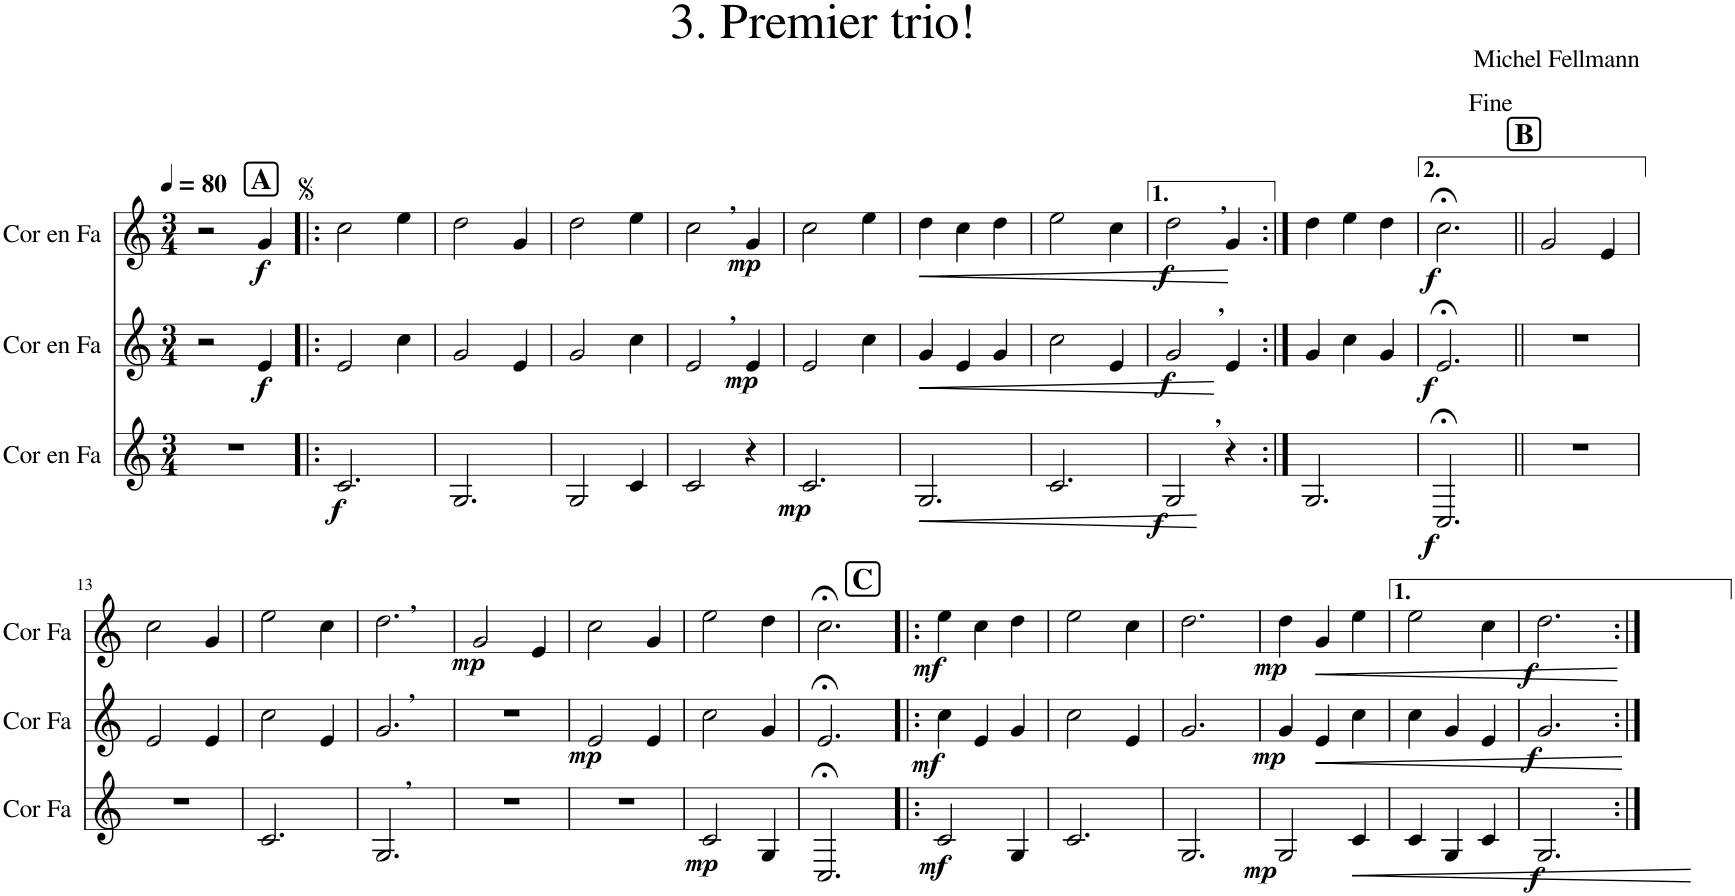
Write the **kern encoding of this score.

**kern	**dynam	**kern	**dynam	**kern	**dynam
*part3	*part3	*part2	*part2	*part1	*part1
*staff3	*staff3	*staff2	*staff2	*staff1	*staff1
*I"Cor en Fa	*	*I"Cor en Fa	*	*I"Cor en Fa	*
*I'Cor Fa	*	*I'Cor Fa	*	*I'Cor Fa	*
*clefG2	*	*clefG2	*	*clefG2	*
*Trd4c7	*	*Trd4c7	*	*Trd4c7	*
*k[]	*	*k[]	*	*k[]	*
*M3/4	*	*M3/4	*	*M3/4	*
*MM80	*	*MM80	*	*MM80	*
=1	=1	=1	=1	=1	=1
2.r	.	2r	.	2r	.
!	!	!	!LO:DY:b	!	!LO:DY:b
.	.	4e/	f	4g/	f
!!LO:REH:place=s1:a:B:cj:fs=14:t=A
=2!|:	=2!|:	=2!|:	=2!|:	=2!|:	=2!|:
!	!LO:DY:b	!	!	!	!
2.c/	f	2e/	.	2cc\	.
.	.	4cc\	.	4ee\	.
=3	=3	=3	=3	=3	=3
2.G/	.	2g/	.	2dd\	.
.	.	4e/	.	4g/	.
=4	=4	=4	=4	=4	=4
2G/	.	2g/	.	2dd\	.
4c/	.	4cc\	.	4ee\	.
=5	=5	=5	=5	=5	=5
2c/	.	2e/	.	2cc\	.
!	!	!	!	!LO:TX:a:B:t=,	!
!	!	!LO:TX:a:B:t=,	!	!	!
!	!	!	!LO:DY:b	!	!LO:DY:b
4r	.	4e/	mp	4g/	mp
=6	=6	=6	=6	=6	=6
!	!LO:DY:b	!	!	!	!
2.c/	mp	2e/	.	2cc\	.
.	.	4cc\	.	4ee\	.
=7	=7	=7	=7	=7	=7
!	!LO:HP:b	!	!LO:HP:b	!	!LO:HP:b
2.G/	<	4g/	<	4dd\	<
.	.	4e/	.	4cc\	.
.	.	4g/	.	4dd\	.
.	[	.	[	.	[
=8	=8	=8	=8	=8	=8
2.c/	.	2cc\	.	2ee\	.
.	.	4e/	.	4cc\	.
=9	=9	=9	=9	=9	=9
!	!LO:DY:b	!	!LO:DY:b	!	!LO:DY:b
2G/	f	2g/	f	2dd\	f
!	!	!	!	!LO:TX:a:B:t=,	!
!	!	!LO:TX:a:B:t=,	!	!	!
!LO:TX:a:B:t=,	!	!	!	!	!
4r	.	4e/	.	4g/	.
=10:|!	=10:|!	=10:|!	=10:|!	=10:|!	=10:|!
2.G/	.	4g/	.	4dd\	.
.	.	4cc\	.	4ee\	.
.	.	4g/	.	4dd\	.
=11	=11	=11	=11	=11	=11
!	!LO:DY:b	!	!LO:DY:b	!	!LO:DY:b
2.C;</	f	2.e;</	f	2.cc;<\	f
!!LO:REH:place=s1:a:B:cj:fs=14:t=B
=12||	=12||	=12||	=12||	=12||	=12||
2.r	.	2.r	.	2g/	.
.	.	.	.	4e/	.
!!LO:LB:g=z
=13	=13	=13	=13	=13	=13
2.r	.	2e/	.	2cc\	.
.	.	4e/	.	4g/	.
=14	=14	=14	=14	=14	=14
2.c/	.	2cc\	.	2ee\	.
.	.	4e/	.	4cc\	.
=15	=15	=15	=15	=15	=15
!	!	!	!	!LO:TX:a:B:t=,	!
!	!	!LO:TX:a:B:t=,	!	!	!
!LO:TX:a:B:t=,	!	!	!	!	!
2.G/	.	2.g/	.	2.dd\	.
=16	=16	=16	=16	=16	=16
!	!	!	!	!	!LO:DY:b
2.r	.	2.r	.	2g/	mp
.	.	.	.	4e/	.
=17	=17	=17	=17	=17	=17
!	!	!	!LO:DY:b	!	!
2.r	.	2e/	mp	2cc\	.
.	.	4e/	.	4g/	.
=18	=18	=18	=18	=18	=18
!	!LO:DY:b	!	!	!	!
2c/	mp	2cc\	.	2ee\	.
4G/	.	4g/	.	4dd\	.
=19	=19	=19	=19	=19	=19
2.C;</	.	2.e;</	.	2.cc;<\	.
!!LO:REH:place=s1:a:B:cj:fs=14:t=C
=20!|:	=20!|:	=20!|:	=20!|:	=20!|:	=20!|:
!	!LO:DY:b	!	!LO:DY:b	!	!LO:DY:b
2c/	mf	4cc\	mf	4ee\	mf
.	.	4e/	.	4cc\	.
4G/	.	4g/	.	4dd\	.
=21	=21	=21	=21	=21	=21
2.c/	.	2cc\	.	2ee\	.
.	.	4e/	.	4cc\	.
=22	=22	=22	=22	=22	=22
2.G/	.	2.g/	.	2.dd\	.
=23	=23	=23	=23	=23	=23
!	!LO:DY:b	!	!LO:DY:b	!	!LO:DY:b
2G/	mp	4g/	mp	4dd\	mp
!	!	!	!LO:HP:b	!	!LO:HP:b
.	.	4e/	<	4g/	<
!	!LO:HP:b	!	!	!	!
4c/	<	4cc\	.	4ee\	.
.	[	.	[	.	[
=24	=24	=24	=24	=24	=24
4c/	.	4cc\	.	2ee\	.
4G/	.	4g/	.	.	.
4c/	.	4e/	.	4cc\	.
=25	=25	=25	=25	=25	=25
!	!LO:DY:b	!	!LO:DY:b	!	!LO:DY:b
2.G/	f	2.g/	f	2.dd\	f
=:|!	=:|!	=:|!	=:|!	=:|!	=:|!
*-	*-	*-	*-	*-	*-
